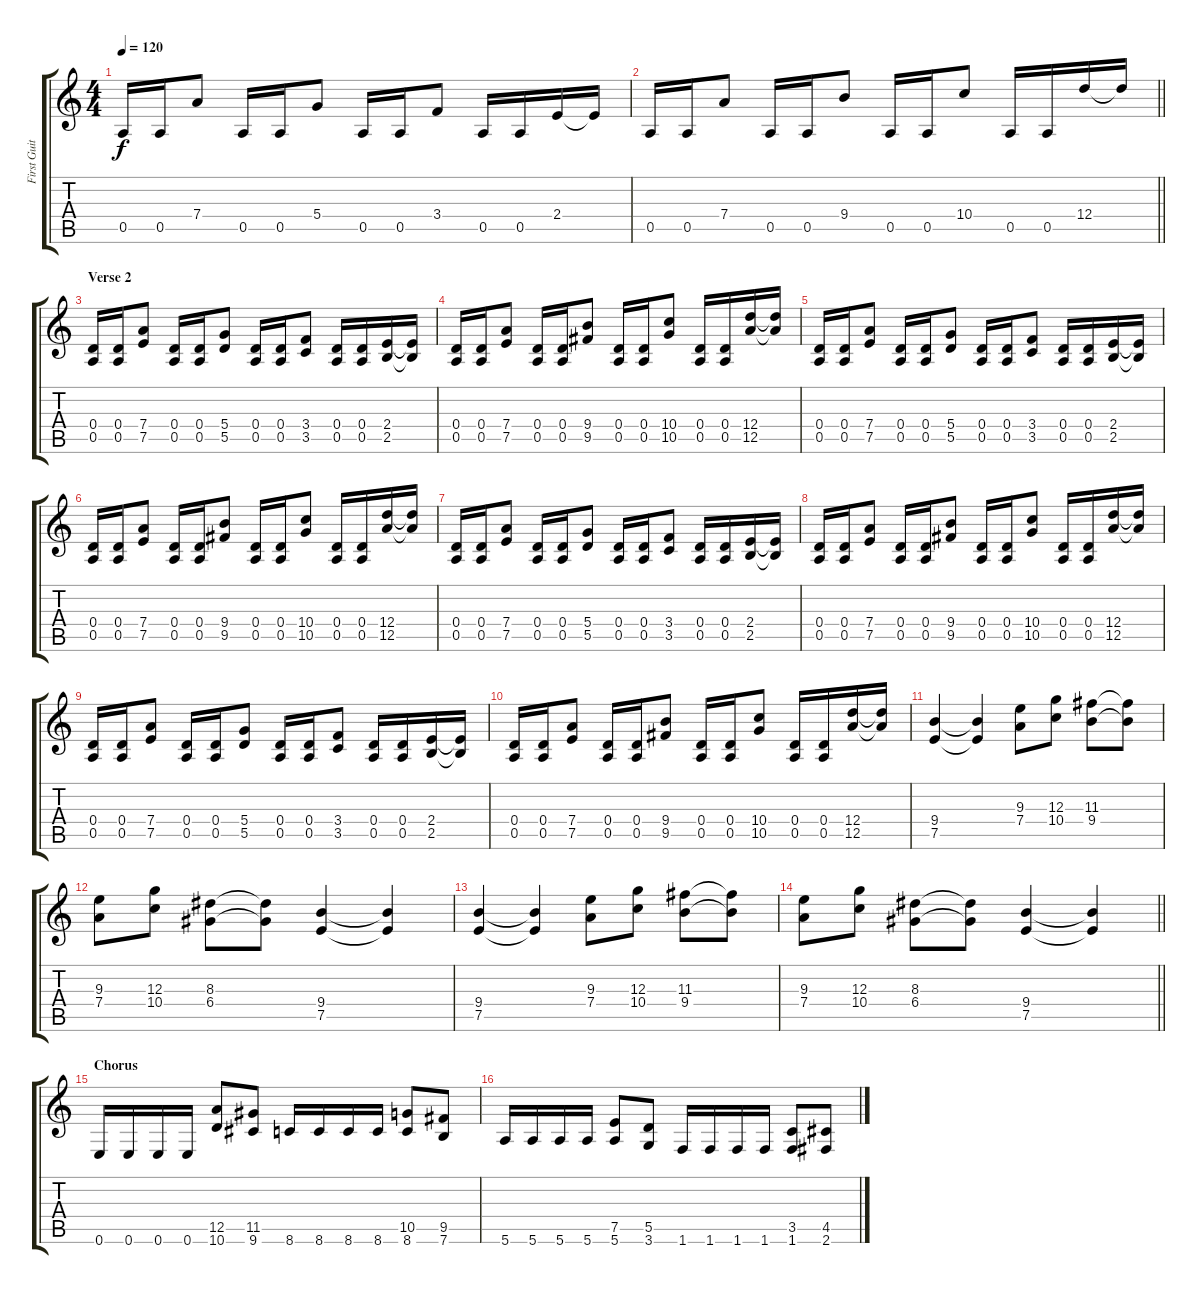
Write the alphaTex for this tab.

\track ("First Guitar" "First Guit") {instrument distortionguitar}
\staff {score tabs}
\tuning (E4 B3 G3 D3 A2 E2) {hide}
\ts (4 4)
\tempo 120
\clef g2
\ks c
0.5.16{dy f} 0.5.16 7.4.8 0.5.16 0.5.16 5.4.8 0.5.16 0.5.16 3.4.8 0.5.16 0.5.16 2.4.16 2.4{t}.16 |
\barLineRight lightlight
0.5.16 0.5.16 7.4.8 0.5.16 0.5.16 9.4.8 0.5.16 0.5.16 10.4.8 0.5.16 0.5.16 12.4.16 12.4{t}.16 |
\section ("" "Verse 2")
(0.4 0.5).16 (0.4 0.5).16 (7.4 7.5).8 (0.4 0.5).16 (0.4 0.5).16 (5.4 5.5).8 (0.4 0.5).16 (0.4 0.5).16 (3.4 3.5).8 (0.4 0.5).16 (0.4 0.5).16 (2.4 2.5).16 (2.4{t} 2.5{t}).16 |
(0.4 0.5).16 (0.4 0.5).16 (7.4 7.5).8 (0.4 0.5).16 (0.4 0.5).16 (9.4 9.5).8 (0.4 0.5).16 (0.4 0.5).16 (10.4 10.5).8 (0.4 0.5).16 (0.4 0.5).16 (12.4 12.5).16 (12.4{t} 12.5{t}).16 |
(0.4 0.5).16 (0.4 0.5).16 (7.4 7.5).8 (0.4 0.5).16 (0.4 0.5).16 (5.4 5.5).8 (0.4 0.5).16 (0.4 0.5).16 (3.4 3.5).8 (0.4 0.5).16 (0.4 0.5).16 (2.4 2.5).16 (2.4{t} 2.5{t}).16 |
(0.4 0.5).16 (0.4 0.5).16 (7.4 7.5).8 (0.4 0.5).16 (0.4 0.5).16 (9.4 9.5).8 (0.4 0.5).16 (0.4 0.5).16 (10.4 10.5).8 (0.4 0.5).16 (0.4 0.5).16 (12.4 12.5).16 (12.4{t} 12.5{t}).16 |
(0.4 0.5).16 (0.4 0.5).16 (7.4 7.5).8 (0.4 0.5).16 (0.4 0.5).16 (5.4 5.5).8 (0.4 0.5).16 (0.4 0.5).16 (3.4 3.5).8 (0.4 0.5).16 (0.4 0.5).16 (2.4 2.5).16 (2.4{t} 2.5{t}).16 |
(0.4 0.5).16 (0.4 0.5).16 (7.4 7.5).8 (0.4 0.5).16 (0.4 0.5).16 (9.4 9.5).8 (0.4 0.5).16 (0.4 0.5).16 (10.4 10.5).8 (0.4 0.5).16 (0.4 0.5).16 (12.4 12.5).16 (12.4{t} 12.5{t}).16 |
(0.4 0.5).16 (0.4 0.5).16 (7.4 7.5).8 (0.4 0.5).16 (0.4 0.5).16 (5.4 5.5).8 (0.4 0.5).16 (0.4 0.5).16 (3.4 3.5).8 (0.4 0.5).16 (0.4 0.5).16 (2.4 2.5).16 (2.4{t} 2.5{t}).16 |
(0.4 0.5).16 (0.4 0.5).16 (7.4 7.5).8 (0.4 0.5).16 (0.4 0.5).16 (9.4 9.5).8 (0.4 0.5).16 (0.4 0.5).16 (10.4 10.5).8 (0.4 0.5).16 (0.4 0.5).16 (12.4 12.5).16 (12.4{t} 12.5{t}).16 |
(9.4 7.5).4 (9.4{t} 7.5{t}).4 (9.3 7.4).8 (12.3 10.4).8 (11.3 9.4).8 (11.3{t} 9.4{t}).8 |
(9.3 7.4).8 (12.3 10.4).8 (8.3 6.4).8 (8.3{t} 6.4{t}).8 (9.4 7.5).4 (9.4{t} 7.5{t}).4 |
(9.4 7.5).4 (9.4{t} 7.5{t}).4 (9.3 7.4).8 (12.3 10.4).8 (11.3 9.4).8 (11.3{t} 9.4{t}).8 |
\barLineRight lightlight
(9.3 7.4).8 (12.3 10.4).8 (8.3 6.4).8 (8.3{t} 6.4{t}).8 (9.4 7.5).4 (9.4{t} 7.5{t}).4 |
\section ("" "Chorus")
0.6.16 0.6.16 0.6.16 0.6.16 (12.5 10.6).8 (11.5 9.6).8 8.6.16 8.6.16 8.6.16 8.6.16 (10.5 8.6).8 (9.5 7.6).8 |
5.6.16 5.6.16 5.6.16 5.6.16 (7.5 5.6).8 (5.5 3.6).8 1.6.16 1.6.16 1.6.16 1.6.16 (3.5 1.6).8 (4.5 2.6).8
